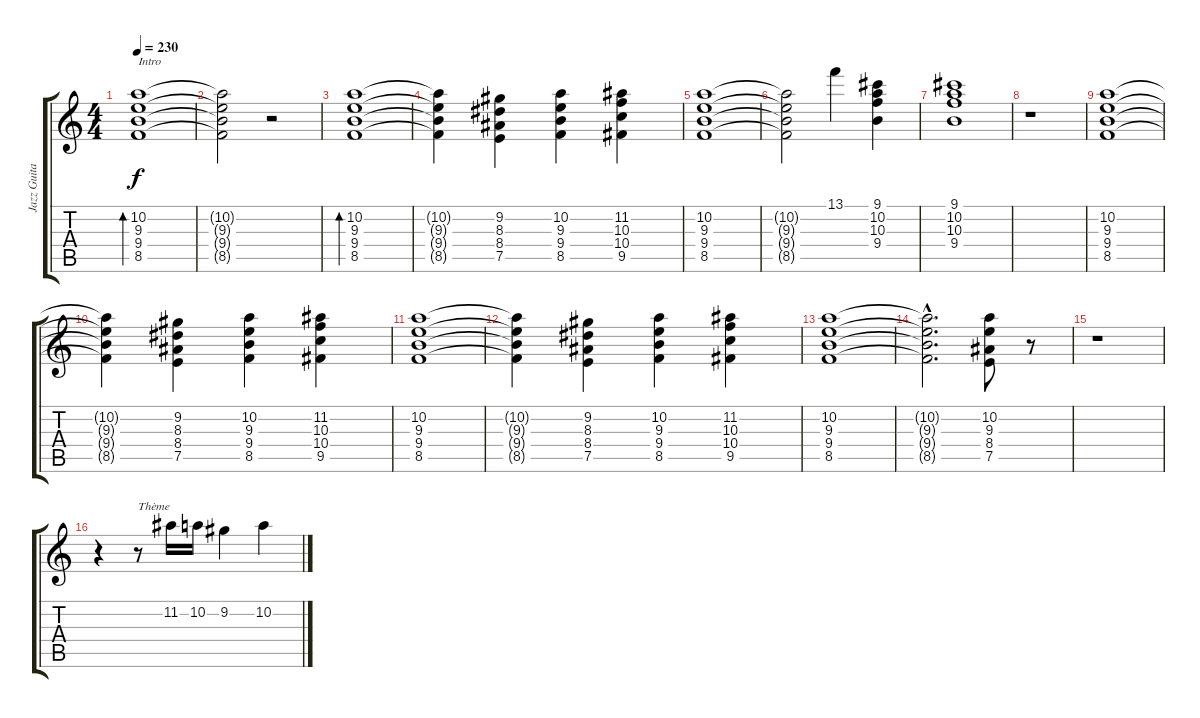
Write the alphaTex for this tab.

\track ("Jazz Guitar" "Jazz Guita") {instrument electricguitarjazz}
\staff {score tabs}
\tuning (E4 B3 G3 D3 A2 E2) {hide}
\ts (4 4)
\tempo 230
\clef g2
\ks c
(10.2 9.3 9.4 8.5).1{bd 480 txt "Intro" dy f instrument electricguitarjazz} |
(10.2{t} 9.3{t} 9.4{t} 8.5{t}).2 r.2 |
(10.2 9.3 9.4 8.5).1{bd 480} |
(10.2{t} 9.3{t} 9.4{t} 8.5{t}).4 (9.2 8.3 8.4 7.5).4 (10.2 9.3 9.4 8.5).4 (11.2 10.3 10.4 9.5).4 |
(10.2 9.3 9.4 8.5).1 |
(10.2{t} 9.3{t} 9.4{t} 8.5{t}).2 13.1.4 (9.1 10.2 10.3 9.4).4 |
(9.1 10.2 10.3 9.4).1 |
r.1 |
(10.2 9.3 9.4 8.5).1 |
(10.2{t} 9.3{t} 9.4{t} 8.5{t}).4 (9.2 8.3 8.4 7.5).4 (10.2 9.3 9.4 8.5).4 (11.2 10.3 10.4 9.5).4 |
(10.2 9.3 9.4 8.5).1 |
(10.2{t} 9.3{t} 9.4{t} 8.5{t}).4 (9.2 8.3 8.4 7.5).4 (10.2 9.3 9.4 8.5).4 (11.2 10.3 10.4 9.5).4 |
(10.2 9.3 9.4 8.5).1 |
(10.2{hac t} 9.3{hac t} 9.4{hac t} 8.5{hac t}).2{d} (10.2 9.3 8.4 7.5).8 r.8 |
r.1 |
r.4 r.8{txt "Thème"} 11.2.16 10.2.16 9.2.4 10.2.4
